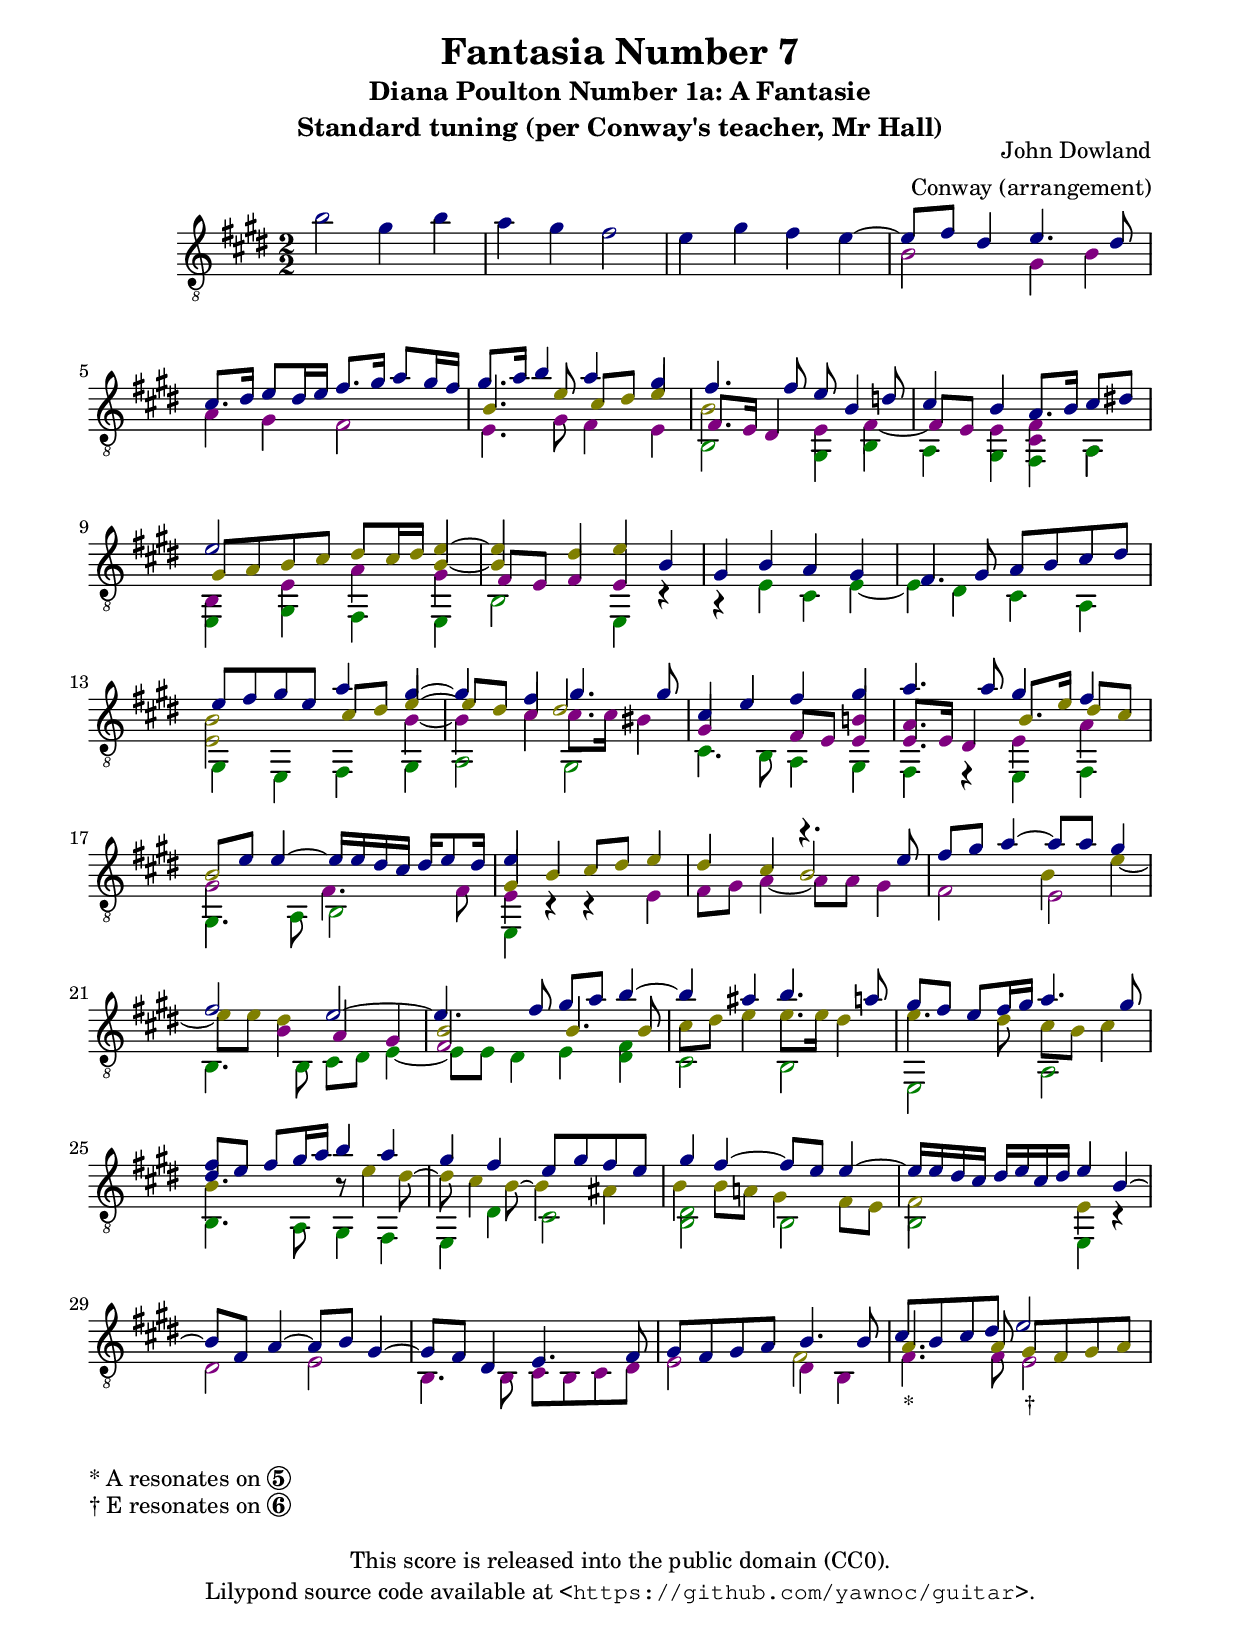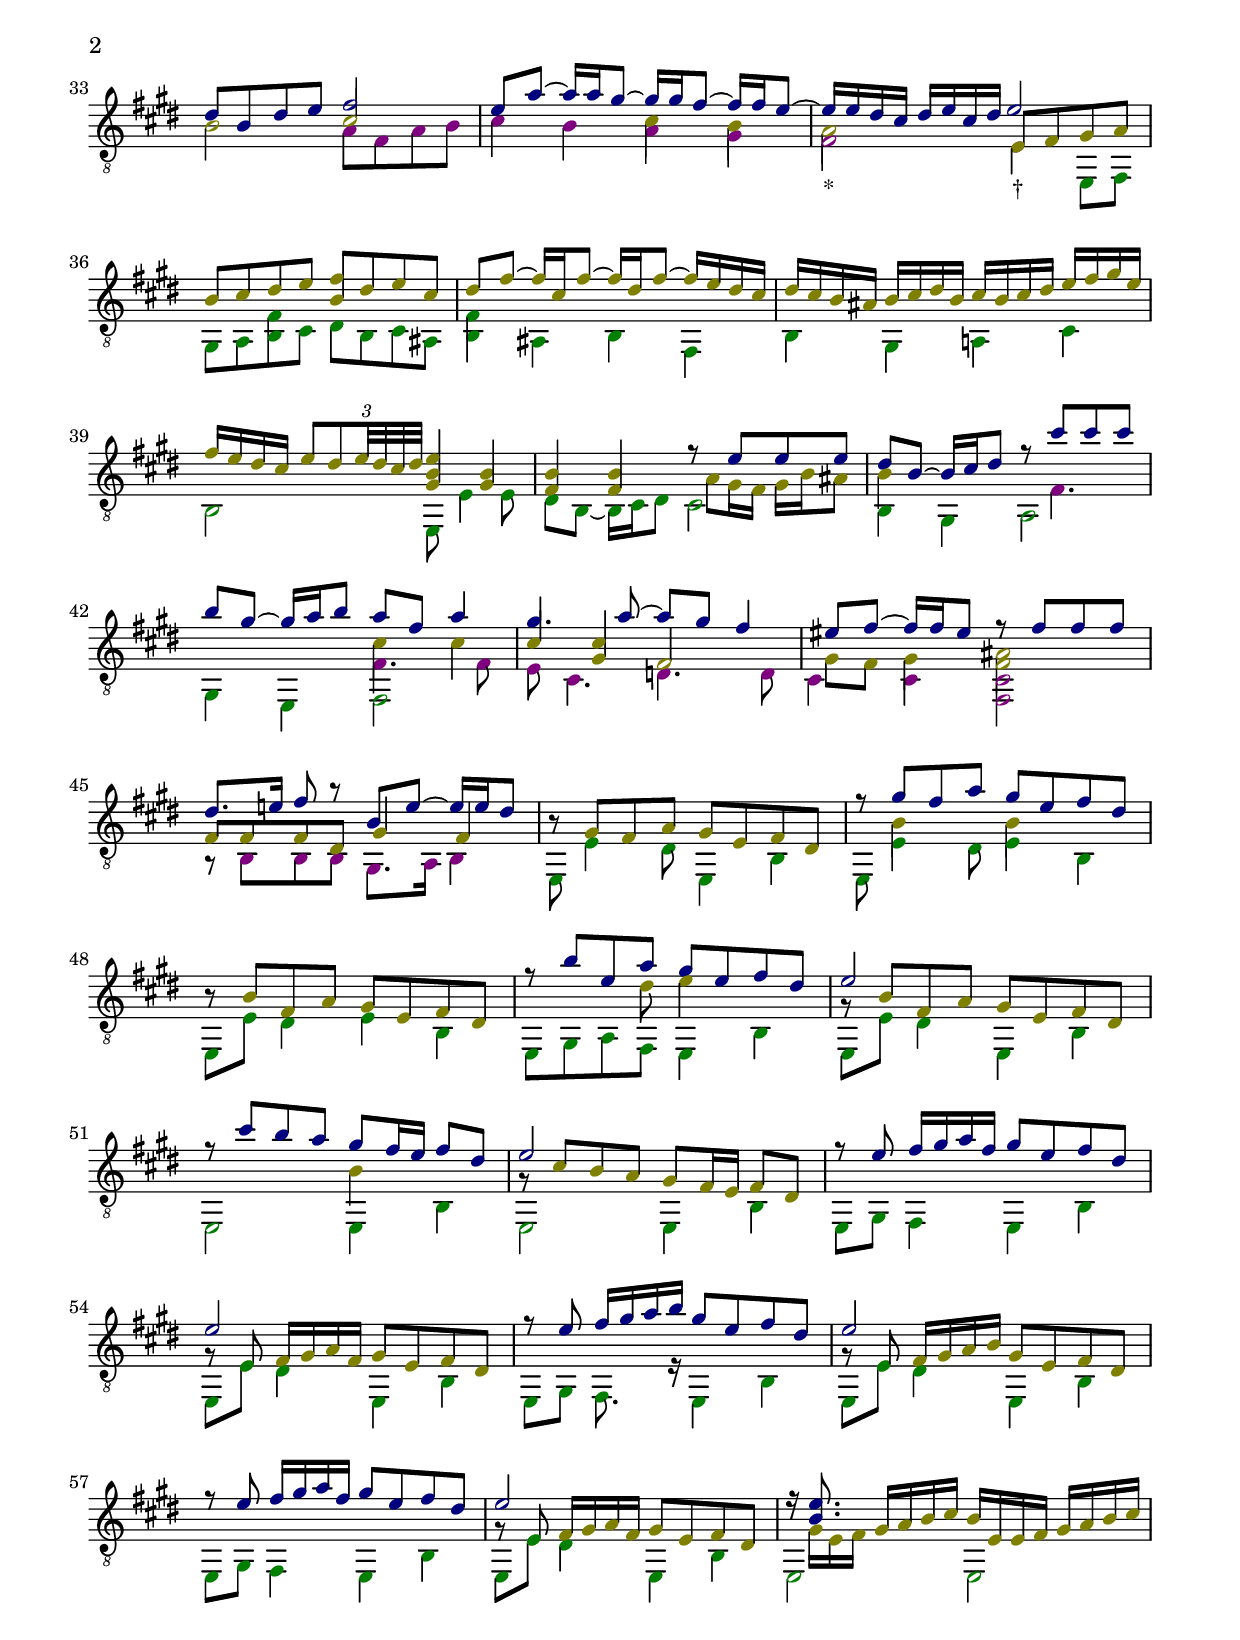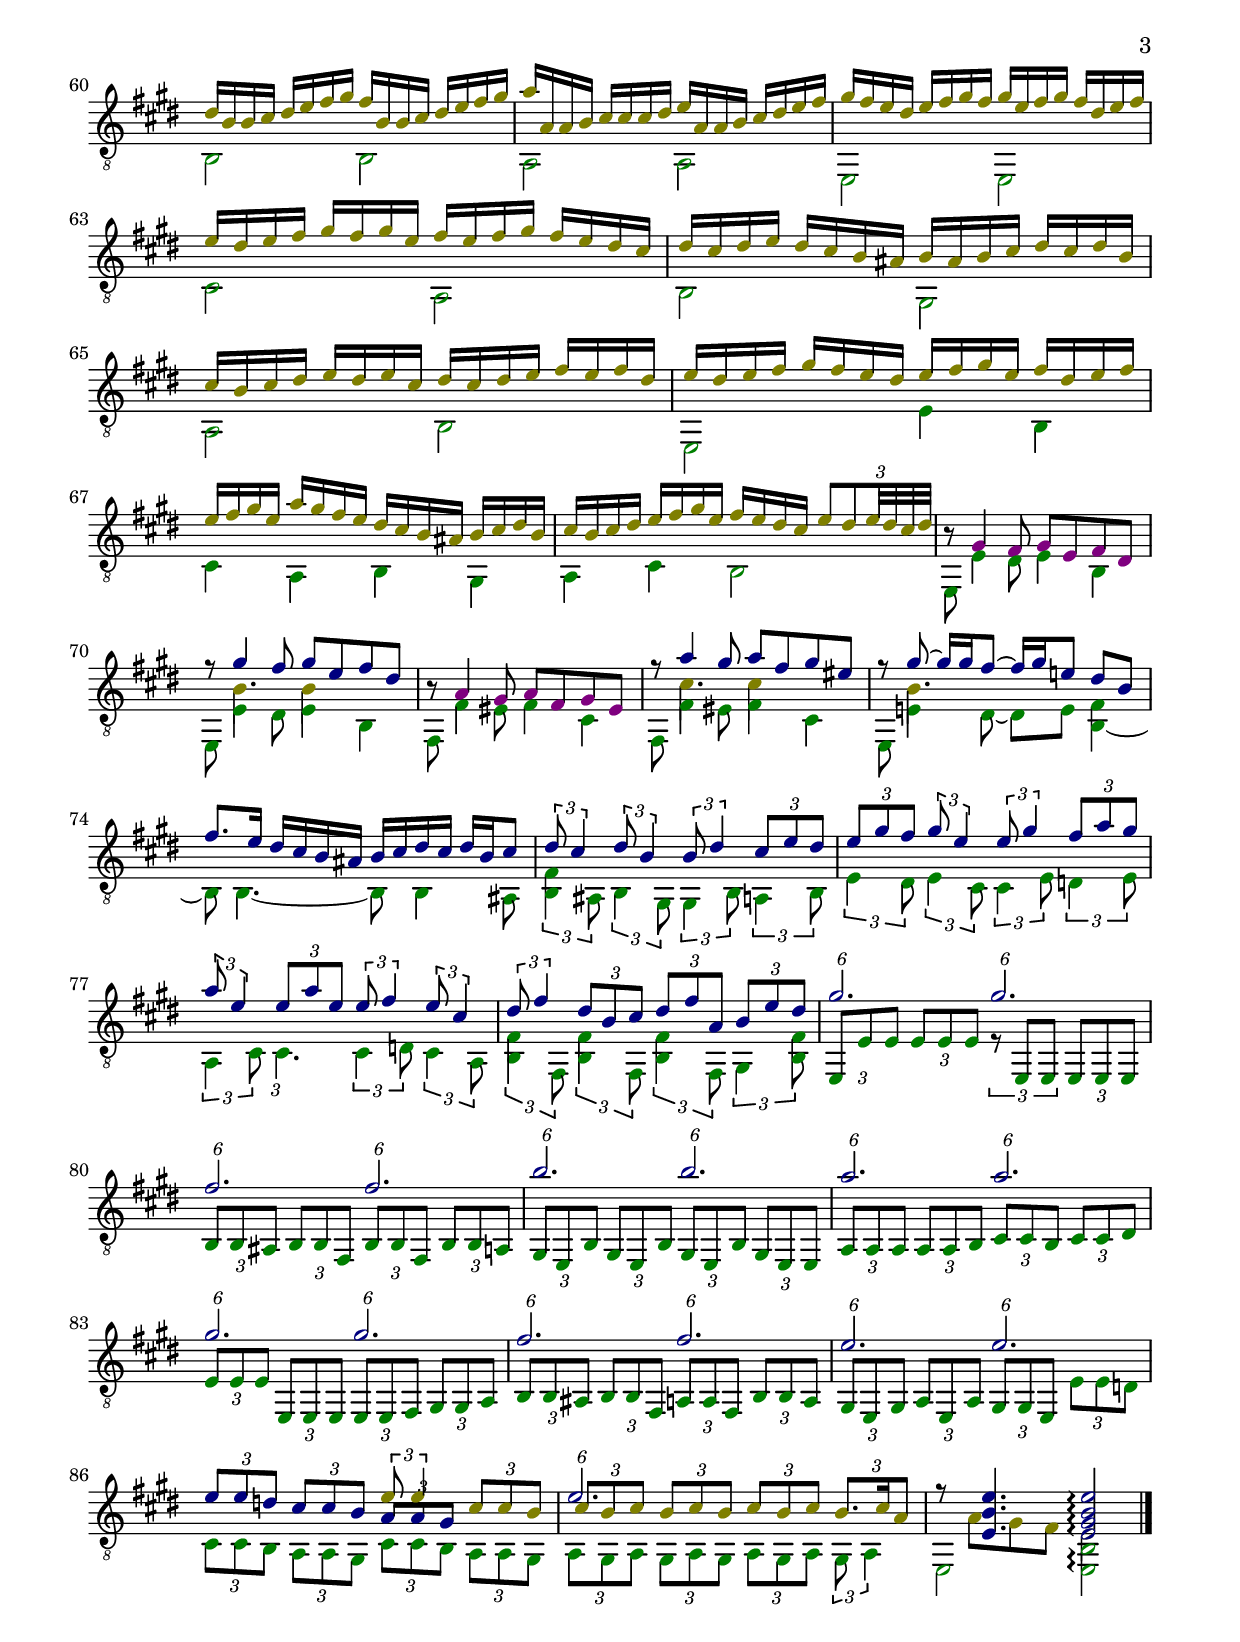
\version "2.18.2"


%%%%%%%%%%%%%%%%%%%%%%%%%%%%%%%%%%%%%%%%%%%%%%%%%%%%%%%%%%%%%%%%
% General
%%%%%%%%%%%%%%%%%%%%%%%%%%%%%%%%%%%%%%%%%%%%%%%%%%%%%%%%%%%%%%%%

\paper {
  top-margin = 1.5\cm
  left-margin = 1.5\cm
  right-margin = 1.5\cm
  bottom-margin = 1.5\cm
  ragged-last-bottom = ##f
  footnote-separator-markup = \markup { \vspace #1.5 }
}

globalSettings = {
  \accidentalStyle modern
  \compressFullBarRests
  \mergeDifferentlyHeadedOn
  \mergeDifferentlyDottedOn
  \numericTimeSignature
  \pointAndClickOff
  \override TextScript.extra-offset = #'(0 . 0.7)
  \override Score.FootnoteItem.annotation-line = ##f
}

origin-url = "https://github.com/yawnoc/guitar"

\header {
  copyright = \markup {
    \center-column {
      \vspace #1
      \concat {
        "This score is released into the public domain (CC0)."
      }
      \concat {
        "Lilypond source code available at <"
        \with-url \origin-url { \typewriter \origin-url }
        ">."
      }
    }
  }
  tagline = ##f
}

triplet = #(define-music-function
  (parser location music) (ly:music?)
  #{
    \tuplet 3/2 { $music }
  #}
)

tripletDuple = #(define-music-function
  (parser location music) (ly:music?)
  #{
    \tuplet 6/4 { $music }
  #}
)

overrideBeamedStemLengths = #(define-scheme-function
  (parser location lengths) (list?)
  #{
    \override Stem.details.beamed-lengths = $lengths
  #}
)
revertBeamedStemLengths = { \revert Stem.details.beamed-lengths }

overrideBeamVerticalPositions = #(define-scheme-function
  (parser location positions) (pair?)
  #{
    \override Beam.positions = $positions
  #}
)

%%%%%%%%%%%%%%%%%%%%%%%%%%%%%%%%%%%%%%%%%%%%%%%%%%%%%%%%%%%%%%%%
% Semantic bar lines
%%%%%%%%%%%%%%%%%%%%%%%%%%%%%%%%%%%%%%%%%%%%%%%%%%%%%%%%%%%%%%%%

barLineGoto = { \bar "||" }
barLineKeyChange = { \bar "||" }
barLineEnd = { \bar "|." }

%%%%%%%%%%%%%%%%%%%%%%%%%%%%%%%%%%%%%%%%%%%%%%%%%%%%%%%%%%%%%%%%
% Guitar notation
%%%%%%%%%%%%%%%%%%%%%%%%%%%%%%%%%%%%%%%%%%%%%%%%%%%%%%%%%%%%%%%%

stringNumbersAbove = { \set stringNumberOrientations = #'(up) }
stringNumbersBelow = { \set stringNumberOrientations = #'(down) }

fingeringAbove = { \set fingeringOrientations = #'(up) }
fingeringBelow = { \set fingeringOrientations = #'(down) }
fingeringAleft = { \set fingeringOrientations = #'(left) }
fingeringAright = { \set fingeringOrientations = #'(right) }

startGraceMusic = {
  <>(
  \override Fingering.font-size = -6
}
stopGraceMusic = {
  \revert Fingering.font-size
  <>)
}

overrideHorizontalShift = #(define-scheme-function
  (parser location distance) (number?)
  #{
    \override NoteColumn.force-hshift = $distance
  #}
)
revertHorizontalShift = { \revert NoteColumn.force-hshift }

barreSpan = #(define-music-function
  (parser location label offsetPair music)
  (string? (pair? (cons 0 0)) ly:music?)
  (let
    (
      (elements (extract-named-music music '(NoteEvent EventChord)))
    )
    (if
      (pair? elements)
      (let
        (
          (first-element (first elements))
          (last-element (last elements))
        )
        (set!
          (ly:music-property first-element 'articulations)
          (cons
            (make-music 'TextSpanEvent 'span-direction -1)
            (ly:music-property first-element 'articulations)
          )
        )
        (set!
          (ly:music-property last-element 'articulations)
          (cons
            (make-music 'TextSpanEvent 'span-direction 1)
            (ly:music-property last-element 'articulations)
          )
        )
      )
    )
  )
  #{
    \once \override TextSpanner.font-shape = #'upright
    \once \override TextSpanner.style = #'line
    \once \override TextSpanner.extra-offset = #offsetPair
    \once \override TextSpanner.bound-details = #`(
      (left
        (text . ,#{ \markup { \raise #-0.7 { #label \hspace #0.7 }} #})
        (Y . 0)
        (padding . -0.8)
        (attach-dir . -2)
      )
      (right
        (text . ,#{ \markup { \draw-line #'(0 . -1.3) } #}) ;; draw hook
        (Y . 0)
        (padding . -0.5)
        (attach-dir . 2)
      )
    )
    \once \override TextSpanner #'after-line-breaking = #(lambda (grob)
      (let*
        (
          (originalGrob (ly:grob-original grob))
          (splitGrobs (ly:spanner-broken-into originalGrob))
        )
        (if
          (and
            (>= (length splitGrobs) 2)
            (not (eq? (car (last-pair splitGrobs)) grob))
          )
          (begin
            (ly:grob-set-nested-property! grob
              '(bound-details right text)
              #{ \markup { \draw-line #'(0 . 0) } #} ;; suppress draw hook
            )
            (ly:grob-set-property! grob
              'extra-offset
              (cons
                (car offsetPair)
                (+ (cdr offsetPair) 0.7) ;; correction for suppressed hook
              )
            )
            (ly:grob-set-nested-property! grob
              '(bound-details right padding)
              #'-3 ;; increase spanner length
            )
          )
        )
      )
    )
    $music
  #}
)

barre = #(define-scheme-function
  (parser location label) (string?)
  #{
    \markup {
      \center-align {
        \hspace #0.7
        $label
      }
    }
  #}
)

nudgeNextBarre = #(define-scheme-function
  (parser location distance) (number?)
  #{
    \once \override TextScript.X-offset = $distance
  #}
)

position = #(define-scheme-function
  (parser location label) (string?)
  #{
    \markup {
      \center-align {
        \hspace #0.5
        $label
      }
    }
  #}
)

#(define-markup-command
  (markupString layout properties stringNumber) (markup?)
  (interpret-markup layout properties
    #{
      \markup \circle { \bold #stringNumber }
    #}
  )
)

#(define-markup-command
  (resonatesOn layout properties note stringNumber) (markup? markup?)
  (interpret-markup layout properties
    #{
      \markup { #note "resonates on" \markupString #stringNumber }
    #}
  )
)

%%%%%%%%%%%%%%%%%%%%%%%%%%%%%%%%%%%%%%%%%%%%%%%%%%%%%%%%%%%%%%%%
% Goto statements
%%%%%%%%%%%%%%%%%%%%%%%%%%%%%%%%%%%%%%%%%%%%%%%%%%%%%%%%%%%%%%%%

overrideGotoVisibility = {
  \once \override Score.RehearsalMark #'break-visibility = #'#(#t #t #f)
}

makeGotoMark = #(define-scheme-function
  (parser location label) (string?)
  #{
    \mark \markup { \small \italic $label }
  #}
)

simultaneousMarkSeparator = {
  \cadenzaOn
    s1073741824 % stupid, but works
  \cadenzaOff
}

coda = {
  \overrideGotoVisibility
  \mark \markup { \musicglyph #"scripts.coda" }
}

fine = {
  \overrideGotoVisibility
  \makeGotoMark Fine
}

dcAlCoda = {
  \overrideGotoVisibility
  \makeGotoMark "D.C. al Coda"
}

dcAlFine = {
  \overrideGotoVisibility
  \makeGotoMark "D.C. al Fine"
}

toCoda = {
  \overrideGotoVisibility
  \makeGotoMark "to Coda"
}



\header {
  title = "Fantasia Number 7"
  subtitle = \markup {
    \center-column {
      "Diana Poulton Number 1a: A Fantasie"
      "Standard tuning (per Conway's teacher, Mr Hall)"
    }
  }
  composer = "John Dowland"
  arranger = "Conway (arrangement)"
}


initialSignatures = {
  \clef "treble_8"
  \key e \major
  \time 2/2
  \set Timing.beamExceptions = #'()
  \set Timing.baseMoment = #(ly:make-moment 1/4)
  \set Timing.beatStructure = #'(1 1 1 1)
  \set Timing.beamExceptions = #'(
    (
      end
        .
      (
        ((1 . 8) . (4 4)) ;; quavers by fours
        ((1 . 12) . (3 3 3 3)) ;; anything shorter by beat
      )
    )
  )
}


highVoiceMusic = {
  
  \override NoteHead.color = #darkblue
  
  % Main theme high
  \barNumberCheck #1
  \relative c'' {
    \stemDown
    b2 gis4 b |
    a gis fis2 |
    e4 gis fis e~ |
    \stemUp
    e8 fis dis4 e4. dis8 |
    cis8. dis16 e8 dis16 e fis8. gis16 a8 gis16 fis |
    gis8. a16 b4 a gis |
    \once \overrideHorizontalShift #0.3 fis4. fis8 e8 b4 d8 |
    cis4 b a8. b16 cis8 dis |
    e2 s2 |
    s2 s4
  }
  
  % Main theme low
  \barNumberCheck #10
  \relative c' {
    b4 |
    gis b a gis |
    fis4. gis8 a b cis dis |
    e fis gis e a4 gis~ |
    gis
      \shiftOn
        \once \overrideHorizontalShift #0
        fis
      \shiftOff
      \once \overrideHorizontalShift #0.45 gis4. gis8 |
    cis,4 e fis gis |
    a4. a8 gis4 fis |
    b,8 e e4~ e16 e dis cis dis16 e8 dis16 |
    e4
  }
  
  % Tee-tee taa high
  \barNumberCheck #18
  \relative c'' {
    s4 s2 |
    s2 c4.\rest e,8 |
    fis8 gis a4~ a8 a gis4 |
    fis2 e2~ |
    \once \overrideHorizontalShift #-0.25 e4. fis8 gis8 a b4~ |
    b ais b4. a8 |
    gis8 fis e8 fis16 gis a4. gis8 |
    <fis dis>8 e fis8 gis16 a b4 a |
    gis fis e8 gis fis e |
    gis4 fis~ fis8 e e4~ |
    e16 e dis cis dis e cis dis e4
  }
  
  % Tee-tee taa low
  \barNumberCheck #28
  \relative c' {
    b4~ |
    b8 fis a4~ a8 b gis4~ |
    gis8 fis dis4 e4. fis8 |
    gis fis gis a b4. b8 |
    \shiftOn
    \overrideHorizontalShift #-0.45 cis b cis dis e2 |
    \revertHorizontalShift
    dis8 b dis e \once \overrideHorizontalShift #0 fis2 |
    \shiftOff
    e8 a~ a16 a gis8~ gis16 gis fis8~ fis16 fis e8~ |
    e16 e dis cis dis e cis dis
      \shiftOn
        \once \overrideHorizontalShift #-0.3 e2 |
      \shiftOff
  }
  
  % Ascending scale
  \barNumberCheck #36
  {
    s1 * 3 |
    s2
  }
  
  % Tee-tee-tee
  \barNumberCheck #39
  \relative c' {
    s2 |
    s2 r8 e e e |
    dis b~ b16 cis dis8 r8 cis' cis cis |
    b8 gis~ gis16 a b8 a8 fis a4 |
    gis4. a8~ a gis fis4 |
    eis8 fis~ fis16 fis eis8 r8 fis fis fis |
    dis8. e16 fis8 r b,8 e~ e16 e dis8 |
  }
  
  % Majestic theme
  \barNumberCheck #46
  \relative c'' {
    s1 |
    r8 gis fis a gis e fis dis |
    s1 |
    r8 b' e, a gis e fis dis |
    e2 s2 |
    r8 cis' b a gis8 fis16 e fis8 dis |
    e2 s2 |
    r8 e fis16 gis a fis gis8 e fis dis |
    e2 s2 |
    r8 e fis16 gis a b gis8 e fis dis |
    e2 s2 |
    r8 e fis16 gis a fis gis8 e fis dis |
    e2 s2 |
  }
  
  % Scale runs
  \barNumberCheck #59
  \relative c' {
    r16 <e b>8. s4 s2 |
    s1 * 9 |
  }
  
  % Majestic interlude
  \barNumberCheck #69
  \relative c'' {
    s1 |
    r8 gis4 fis8 gis e fis dis |
    s1 |
    r8 a'4 gis8 a fis gis eis |
    r8 gis~ gis16 gis fis8~ fis16 gis e8 dis b |
    fis'8. e16 dis cis b ais
      b16 cis dis cis dis b cis8 |
  }
  
  % Triplet runs
  \barNumberCheck #75
  \relative c' {
    \triplet { dis8 cis4 } \triplet { dis8 b4 }
      \triplet { b8 dis4 } \triplet { cis8 e dis } |
    \triplet { e8 gis fis } \triplet { gis8 e4 }
      \triplet { e8 gis4 } \triplet { fis8 a gis } |
    \triplet { a8 e4 } \triplet { e8 a e }
      \triplet { e8 fis4 } \triplet { e8 cis4 } |
    \triplet { dis8 fis4 } \triplet { dis8 b cis }
      \triplet { dis8 fis a, } \triplet { b e dis } |
    \tripletDuple { gis2. } \tripletDuple { gis } |
    \tripletDuple { fis } \tripletDuple { fis } |
    \tripletDuple { b } \tripletDuple { b } |
    \tripletDuple { a } \tripletDuple { a } |
    \tripletDuple { gis } \tripletDuple { gis } |
    \tripletDuple { fis } \tripletDuple { fis } |
    \tripletDuple { e } \tripletDuple { e } |
    \triplet { e8 e d } \triplet { cis cis b }
      \once \overrideBeamVerticalPositions #'(0.75 . 0.75)
      \triplet { a a gis } s4 |
    \tripletDuple { e'2. } s2 |
  }
  
  % Finishing chords
  \barNumberCheck #88
  \relative c {
    r8 <e b' e>4.
      <e gis b e>2 \arpeggio
      \barLineEnd
  }
  
}


lowVoiceMusic = {
  
  \override NoteHead.color = #darkgreen
  
  % Main theme high
  \barNumberCheck #1
  \relative c {
    s1 * 6 |
    b2 gis4 b |
    a gis fis a |
    e gis fis e |
    b'2 e,4
  }
  
  % Main theme low
  \barNumberCheck #10
  \relative c {
    r4 |
    r4 e cis e~ |
    e dis cis a |
    gis e fis gis |
    a2 gis |
    cis4. b8 a4 gis |
    fis r e fis |
    \shiftOn
    \overrideHorizontalShift #0
      gis4.
    \shiftOff
      a8 b2 |
    e,4
  }
  
  % Tee-tee taa high
  \barNumberCheck #18
  \relative c {
    s4 s4 s4 |
    s1 * 2 |
    b4. b8 cis8 dis e4~ |
    \once \overrideHorizontalShift #1 e8 e dis4 e4 <dis fis> |
    cis2 b |
    e, a |
    b4. a8 gis4 fis |
    e dis' cis2 |
    <b dis> b |
    b e,4
  }
  
  % Tee-tee taa low
  \barNumberCheck #28
  \relative c {
    r4 |
    s1 * 6 |
    s2
  }
  
  % Ascending scale
  \barNumberCheck #35
  \relative c, {
    s4 e8 fis |
    gis a <b fis'> cis dis b cis ais |
    <b fis'>4 ais b fis |
    b gis a cis |
    b2
  }
  
  % Tee-tee-tee
  \barNumberCheck #39
  \relative c, {
    e8 e'4 e8 |
    dis8 b~ b16 cis dis8 cis2 |
    b4 gis a2 |
    gis4 e fis2 |
    s1 * 3 |
  }
  
  % Majestic theme
  \barNumberCheck #46
  \relative c, {
    e8 e'4 dis8 e,4 b' |
    e,8 e'4 dis8 e4 b |
    e,8 e' dis4 e b |
    e,8 gis a fis e4 b' |
    e,8 e' dis4 e, b' |
    e,2 e4 b' |
    e,2 e4 b' |
    e,8 gis fis4 e b' |
    e,8 e' dis4 e, b' |
    e,8[ gis] fis8. r16 e4 b' |
    e,8 e' dis4 e, b' |
    e,8 gis fis4 e b' |
    e,8 e' dis4 e, b' |
  }
  
  % Scale runs
  \barNumberCheck #59
  \relative c, {
    e2 e |
    b' b |
    a a |
    e e |
    cis' a |
    b gis |
    a b |
    e, e'4 b |
    cis a b gis |
    a cis b2 |
  }
  
  % Majestic interlude
  \barNumberCheck #69
  \relative c, {
    e8 e'4 dis8 e4 b |
    e,8 e'4 dis8 e4 b |
    fis8 fis'4 eis8 fis4 cis |
    fis,8 fis'4 eis8 fis4 cis |
    e,8 e'4 dis8~ dis e <b~ fis'>4 |
    b8 b4.~ b8 b4 ais8 |
  }
  
  % Triplet runs
  \barNumberCheck #75
  \relative c {
    \triplet { <b fis'>4 ais8 } \triplet { b4 gis8 }
      \triplet { gis4 b8 } \triplet { a4 b8 } |
    \triplet { e4 dis8 } \triplet { e4 cis8 }
      \triplet { cis4 e8 } \triplet { d4 e8 } |
    \triplet { a,4 cis8 } \triplet { cis4. }
      \triplet { cis4 d8 } \triplet { cis4 a8 } |
    \triplet { <b fis'>4 fis8 } \triplet { <b fis'>4 fis8 }
      \triplet { <b fis'>4 fis8 } \triplet { gis4 <b fis'>8 } |
    \shiftOn
    \stemUp
    \triplet { e,8 e' e } \triplet { e e e }
      \triplet { r e, e } \triplet { e e e } |
    \triplet { b' b ais } \triplet { b b fis }
      \triplet { b b fis } \triplet { b b a } |
    \triplet { gis e b' } \triplet { gis e b' }
      \triplet { gis e b' } \triplet { gis e e } |
    \triplet { a a a } \triplet { a a b }
      \triplet { cis cis b } \triplet { cis cis dis } |
    \triplet { e e e } \triplet { e, e e }
      \triplet { e e fis } \triplet { gis gis a } |
    \triplet { b b ais } \triplet { b b fis }
      \triplet { a a fis } \triplet { b b a } |
    \triplet { gis e gis } \triplet { a e a }
      \triplet { gis gis e }
    \stemDown
    \shiftOff
      \triplet { e' e d } |
    \triplet { cis cis b } \triplet { a a gis }
      \triplet { cis cis b } \triplet { a a gis } |
    \triplet { a gis a } \triplet { gis a gis }
      \triplet { a gis a } \triplet { gis8 a4 } |
  }
  
  % Finishing chords
  \barNumberCheck #88
  \relative c, {
    e2 \shiftOn <e b'>2 \arpeggio |
  }
  
}


upperMiddleVoiceMusic = {
  
  \override NoteHead.color = #darkyellow
  
  % Main theme high
  \barNumberCheck #1
  \relative c' {
    s1 * 5 |
    \once \overrideHorizontalShift #0.4 b4. e8
      cis8 dis
      \once \overrideHorizontalShift #0 e4 |
    \stemDown
    \once \overrideHorizontalShift #0 b2 s2 |
    \stemUp
    s1 |
    gis8 a b cis dis8 cis16 \shiftOff dis <e~ b_~>4 |
    <e b> dis e
    \shiftOn
  }
  
  % Main theme low
  \barNumberCheck #10
  \relative c' {
    s4 |
    s1 * 2 |
    \stemDown
    <b e,>2
    \stemUp
      cis8 dis \once \overrideHorizontalShift #0 e4~ |
    e8 dis
      \shiftOff cis4 \shiftOn
      \once \overrideHorizontalShift #-0.75 dis2 |
    s1 |
    s2 \stemUp b8. e16 dis8 cis |
      \shiftOff
      \stemDown
        \once \hide Stem b2
      \stemUp
      \shiftOn
      s2 |
    \once \overrideHorizontalShift #0 gis4
  }
  
  % Tee-tee taa high
  \barNumberCheck #18
  \relative c' {
    b4 cis8 dis e4 |
    dis4 cis b2 |
    \stemDown
    s2 b4 e_~ |
    \once \overrideHorizontalShift #0.9 e8 e
      \once \overrideHorizontalShift #0 dis4 s2 |
    \once \overrideHorizontalShift #0
    \once \hide Stem
      b2
    \stemUp
      b4. b8 |
    \stemDown
    \overrideHorizontalShift #0
    cis8 dis e4 e8. e16 dis4 |
    e4. dis8
      \once \overrideBeamVerticalPositions #'(-2.4 . -2.6) cis8 b
      cis4 |
    b4. s8 b8\rest e4 dis8~ |
    dis8 cis4 b8~
    \revertHorizontalShift
      b4 ais |
    b4 b8 a gis4 fis8 e |
    \overrideHorizontalShift #0
    fis2 e4
    \revertHorizontalShift
    \stemUp
  }
  
  % Tee-tee taa low
  \barNumberCheck #28
  \relative c {
    s4 |
    s1 * 2 |
    s2 \stemDown fis2 \stemUp |
    \shiftOff
    \footnote "*" #'(0 . -4) \markup { "*" \resonatesOn A 5 }
    a4. a8 gis fis gis a |
    \stemDown b2 \stemUp cis |
    \shiftOn
    s2
      \stemDown
      \overrideHorizontalShift #0
      cis4 b |
    \footnote "*" #'(0 . -4) \markup { }
    a2
      \stemUp
      \revertHorizontalShift
  }
  
  % Ascending scale
  \barNumberCheck #35
  \relative c {
    \shiftOff
    e8 fis gis a |
    b cis dis e <fis b,> dis e cis |
    dis fis~ fis16 cis fis8~ fis16 dis fis8~ fis16 e dis cis |
    dis cis b ais b cis dis b cis b cis dis e fis gis e |
    fis e dis cis \triplet { e8 dis e32 dis cis dis } <e b gis>4
    \shiftOn
  }
  
  % Tee-tee-tee
  \barNumberCheck #39
  \relative c' {
    <b gis>4 |
    <b fis> <b fis>
      \stemDown
      \once \overrideHorizontalShift #1.3
      a8 gis16 fis gis16 b ais8 |
    \once \overrideHorizontalShift #0 b4 s4 s2 |
    s2
      \overrideHorizontalShift #0
      \shiftOnn cis4
      \shiftOn cis |
      \stemUp
    cis <cis gis> fis,2 |
    \shiftOff
    \stemDown
    gis8 fis gis4 <ais fis>2 |
    \stemUp
    \shiftOn
    \once \overrideBeamVerticalPositions #'(0 . 0)
    fis8 fis fis dis
      \revertHorizontalShift
      gis4 fis |
  }
  
  % Majestic theme
  \barNumberCheck #46
  \relative c' {
    b8\rest gis fis a gis e fis dis |
    \overrideHorizontalShift #0
    \stemDown s8 b'4 s8 b4 s4 \stemUp |
    \revertHorizontalShift
    b8\rest b8 fis a gis e fis dis |
    \overrideHorizontalShift #0
    \stemDown s4. dis'8 e4 s4 \stemUp |
    \revertHorizontalShift
    g,8\rest b8 fis a gis e fis dis |
    s2
      \stemDown
        \once \overrideHorizontalShift #0 b'4
      \stemUp
      s4 |
    g8\rest cis b a gis8 fis16 e fis8 dis |
    s1 |
    g8\rest e fis16 gis a fis gis8 e fis dis |
    s1 |
    g8\rest e fis16 gis a b gis8 e fis dis |
    s1 |
    g8\rest e fis16 gis a fis gis8 e fis dis |
  }
  
  % Scale runs
  \barNumberCheck #59
  \relative c' {
    s16 \stemDown gis e fis \stemUp gis a b cis
      b e, e fis gis a b cis |
    dis b b cis dis e fis gis
      fis b, b cis dis e fis gis |
    a a, a b cis cis cis dis
      e a, a b cis dis e fis |
    gis fis e dis e fis gis fis
      gis e fis gis fis dis e fis |
    e dis e fis gis fis gis e
      fis e fis gis fis e dis cis |
    dis cis dis e dis cis b ais
      b ais b cis dis cis dis b |
    cis b cis dis e dis e cis
      dis cis dis e fis e fis dis |
    e dis e fis gis fis e dis
      e fis gis e
      fis dis e fis |
    e fis gis e
      a gis fis e
      dis cis b ais
      b cis dis b |
    cis b cis dis
      e fis gis e
      fis e dis cis
      \triplet { e8 dis e32 dis cis dis } |
  }
  
  % Majestic interlude
  \barNumberCheck #69
  \relative c' {
    \overrideHorizontalShift #0
    \stemDown
    s1 |
    s8 b4. b4 s4 |
    s1 |
    s8 cis4. cis4 s4 |
    s8 b4. s2 |
    s1 |
    \stemUp
    \revertHorizontalShift
  }
  
  % Triplet runs
  \barNumberCheck #75
  \relative c' {
    s1 * 11 |
    s2
      \overrideHorizontalShift #0
      \triplet { e8 e4 }
      \revertHorizontalShift
      \triplet { cis8 cis b } |
    \triplet { cis b cis } \triplet { b cis b }
      \triplet { cis b cis } \triplet { b8. cis16 a8 } |
  }
  
  % Finishing chords
  \barNumberCheck #88
  \relative c' {
    \stemDown
    s8 a gis fis \shiftOff e2 |
  }
  
}


lowerMiddleVoiceMusic = {
  
  \override NoteHead.color = #darkmagenta
  
  % Main theme high
  \barNumberCheck #1
  \relative c' {
    s1 * 3 |
    \shiftOff
    b2 gis4 b |
    a gis fis2 |
    \once \overrideHorizontalShift #0.3 e4. gis8 fis4 e |
    \shiftOn
    \stemUp
    \overrideBeamedStemLengths #'(3)
    fis8. e16 dis4 \stemDown
    \revertBeamedStemLengths
      \overrideHorizontalShift #0 e4 fis~ |
      \revertHorizontalShift
    \stemUp
    fis8 e \stemDown
      \overrideHorizontalShift #0 e4 <cis fis>4 a |
    b e a gis |
      \revertHorizontalShift
    \stemUp
    fis8 e
      \overrideHorizontalShift #0 fis4 e
      \revertHorizontalShift
    \stemDown
  }
  
  % Main theme low
  \barNumberCheck #10
  \relative c {
    s4 |
    s1 * 2 |
    s2 s4 \overrideHorizontalShift #0 b'4~ |
    b \revertHorizontalShift
      \shiftOff cis \shiftOn
      \once \overrideHorizontalShift #0.3
        cis8. cis16
      bis4 |
    \stemUp
    \once \overrideHorizontalShift #0 gis4 s4
      \once \overrideHorizontalShift #0 fis8 e
      \once \overrideHorizontalShift #0 <e b'>4 |
    \once \overrideHorizontalShift #0 <e a>8. e16 dis4
      \stemDown
      \overrideHorizontalShift #0 e4 a |
      \revertHorizontalShift
    \shiftOnn
      \once \overrideHorizontalShift #0 gis2
    \shiftOn
      fis4. fis8 |
    \once \overrideHorizontalShift #0 e4
  }
  
  % Tee-tee taa high
  \barNumberCheck #18
  \relative c {
    \shiftOff
    r4 r e |
    fis8 gis a4~ a8 a gis4 |
    fis2 e |
    \shiftOn
    \stemUp
    s4
      \once \overrideHorizontalShift #0
      \once \hide Stem
        b'
      a gis |
    \once \overrideHorizontalShift #0 fis2 s2 |
    \stemDown
    s1 * 5 |
    s2 s4
  }
  
  % Tee-tee taa low
  \barNumberCheck #28
  \relative c {
    s4 |
    \shiftOff
    dis2 e |
    b4. b8 cis b cis dis |
    e2 dis4 b |
    fis'4. fis8
      \footnote "†" #'(0 . -2.5) \markup { "†" \resonatesOn E 6 }
      e2 |
    s2 a8 fis a b |
    cis4 b a gis |
    fis2
      \footnote "†" #'(0 . -2.5) \markup { }
      e4
    \shiftOn
  }
  
  % Ascending scale
  \barNumberCheck #35
  {
    s4 |
    s1 * 3 |
    s2
  }
  
  % Tee-tee-tee
  \barNumberCheck #39
  \relative c {
    s2 |
    s1 |
    s2 s8 fis4. |
    s2 \once \overrideHorizontalShift #0 fis4. fis8 |
    e8 cis4. d4. d8 |
    \once \overrideHorizontalShift #-1.3 cis4
    \overrideHorizontalShift #0
    cis <cis fis,>2 |
    \revertHorizontalShift
    r8 b b b gis8. a16 b4 |
  }
  
  % Majestic theme
  \barNumberCheck #46
  {
    s1 * 13 |
  }
  
  % Scale runs
  \barNumberCheck #59
  {
    s1 * 10 |
  }
  
  % Majestic interlude
  \barNumberCheck #69
  \relative c' {
    \stemUp
    b8\rest gis4 fis8 gis e fis dis |
    s1 |
    b'8\rest a4 gis8 a fis gis eis |
    s1 * 3 |
    \stemDown
  }
  
}


allMusic = {
  \new Staff \with {
    midiInstrument = #"acoustic guitar (nylon)"
  }
  \globalSettings
  \initialSignatures
  <<
    << \highVoiceMusic >>
      \\
    << \lowVoiceMusic >>
      \\
    << \upperMiddleVoiceMusic >>
      \\
    << \lowerMiddleVoiceMusic >>
  >>
}


\score {
  \allMusic
}

\score {
  \allMusic
  \midi { }
}
